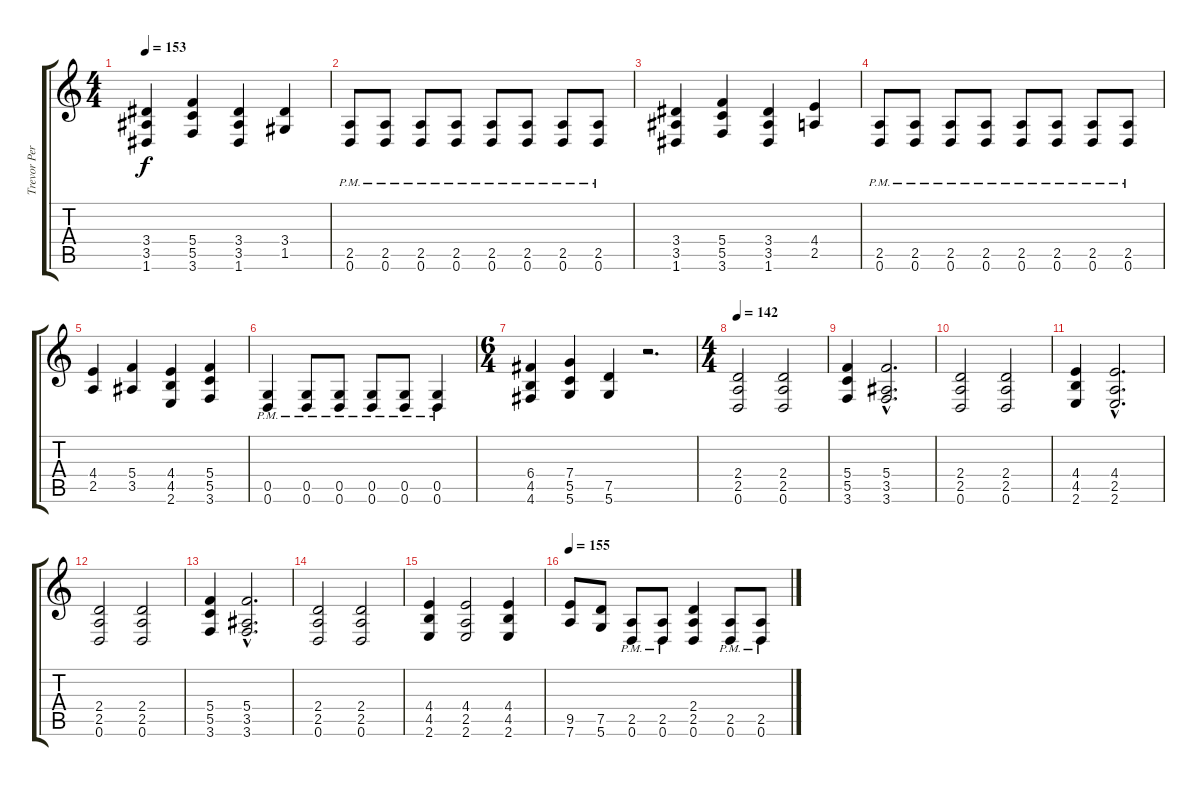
\track ("Trevor Peres (Rhythm)" "Trevor Per") {instrument distortionguitar}
\staff {score tabs}
\tuning (D4 A3 F3 C3 G2 D2) {hide}
\ts (4 4)
\tempo 153
\clef g2
\ks c
(3.4 3.5 1.6).4{dy f} (5.4 5.5 3.6).4 (3.4 3.5 1.6).4 (3.4 1.5).4 |
(2.5{pm} 0.6).8 (2.5{pm} 0.6).8 (2.5{pm} 0.6).8 (2.5{pm} 0.6).8 (2.5{pm} 0.6).8 (2.5{pm} 0.6).8 (2.5{pm} 0.6).8 (2.5{pm} 0.6).8 |
(3.4 3.5 1.6).4 (5.4 5.5 3.6).4 (3.4 3.5 1.6).4 (4.4 2.5).4 |
(2.5{pm} 0.6).8 (2.5{pm} 0.6).8 (2.5{pm} 0.6).8 (2.5{pm} 0.6).8 (2.5{pm} 0.6).8 (2.5{pm} 0.6).8 (2.5{pm} 0.6).8 (2.5{pm} 0.6).8 |
(4.4 2.5).4 (5.4 3.5).4 (4.4 4.5 2.6).4 (5.4 5.5 3.6).4 |
(0.5{pm} 0.6).4 (0.5{pm} 0.6).8 (0.5{pm} 0.6).8 (0.5{pm} 0.6).8 (0.5{pm} 0.6).8 (0.5{pm} 0.6).4 |
\ts (6 4)
(6.4 4.5 4.6).4 (7.4 5.5 5.6).4 (7.5 5.6).4 r.2{d} |
\ts (4 4)
\tempo 142
(2.4 2.5 0.6).2{volume 14} (2.4 2.5 0.6).2 |
(5.4 5.5 3.6).4 (5.4{hac} 3.5{hac} 3.6{hac}).2{d} |
(2.4 2.5 0.6).2 (2.4 2.5 0.6).2 |
(4.4 4.5 2.6).4 (4.4{hac} 2.5{hac} 2.6{hac}).2{d} |
(2.4 2.5 0.6).2 (2.4 2.5 0.6).2 |
(5.4 5.5 3.6).4 (5.4{hac} 3.5{hac} 3.6{hac}).2{d} |
(2.4 2.5 0.6).2 (2.4 2.5 0.6).2 |
(4.4 4.5 2.6).4 (4.4 2.5 2.6).2 (4.4 4.5 2.6).4 |
\tempo 155
(9.5 7.6).8{volume 16} (7.5 5.6).8 (2.5{pm} 0.6).8 (2.5{pm} 0.6).8 (2.4 2.5 0.6).4 (2.5{pm} 0.6).8 (2.5{pm} 0.6).8
